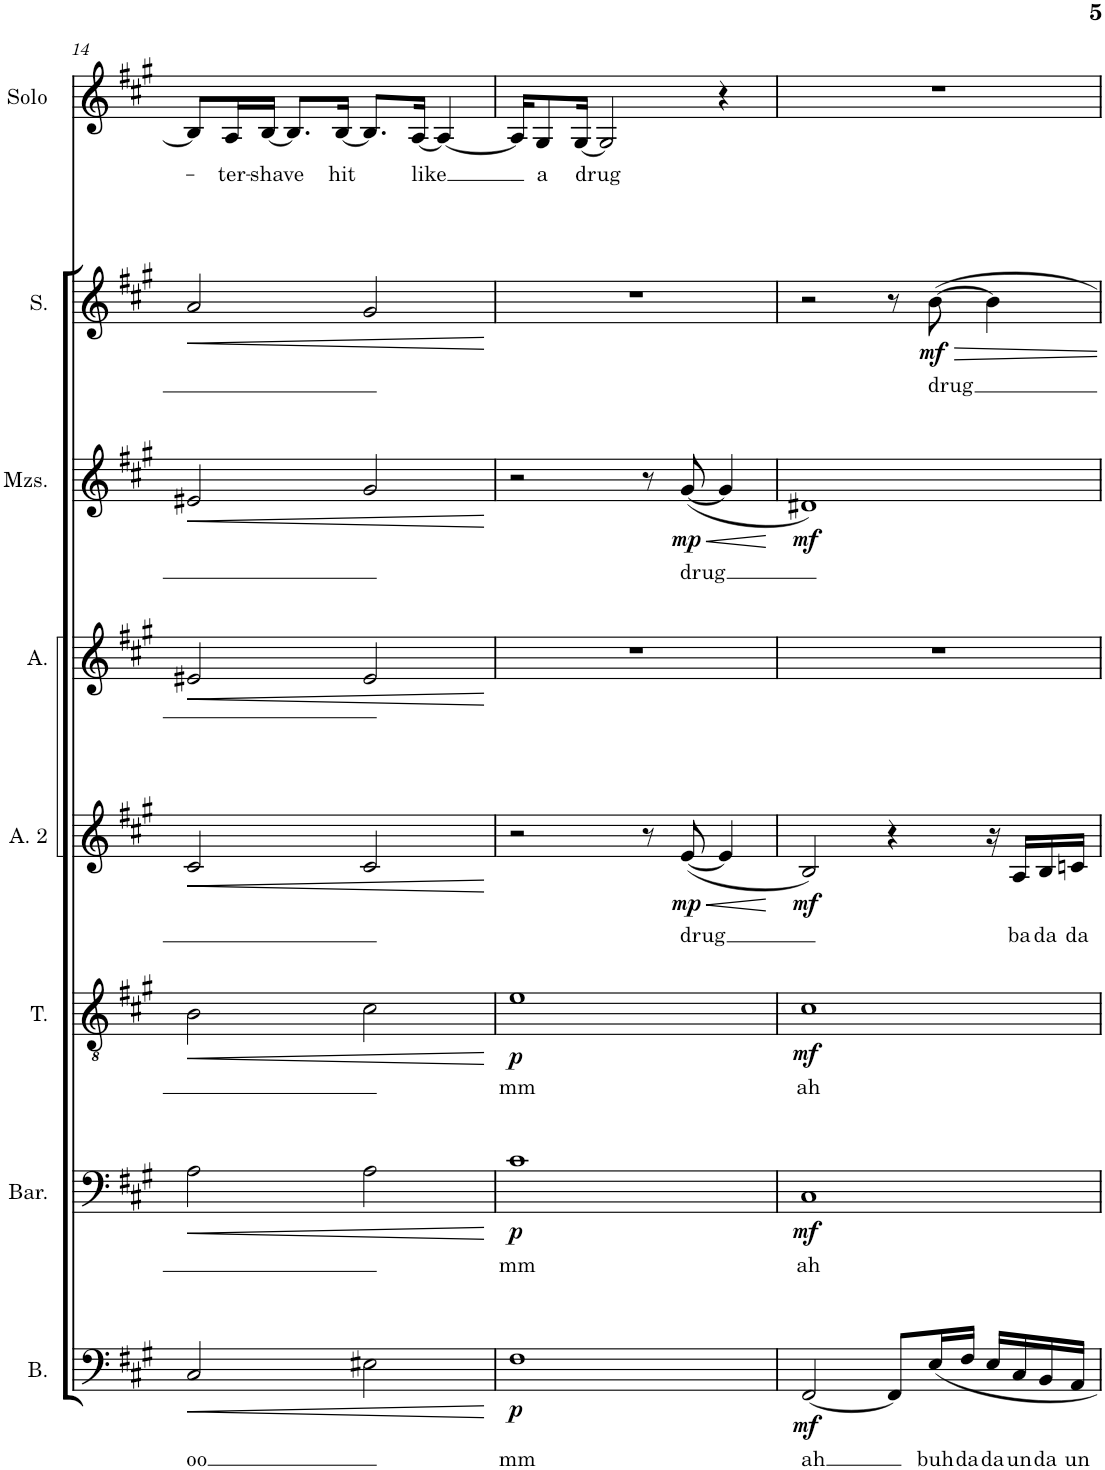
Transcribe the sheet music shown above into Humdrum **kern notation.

**kern	**text	**dynam	**kern	**text	**dynam	**kern	**text	**dynam	**kern	**text	**dynam	**kern	**dynam	**kern	**text	**dynam	**kern	**text	**dynam	**kern	**text
*part8	*part8	*part8	*part7	*part7	*part7	*part6	*part6	*part6	*part5	*part5	*part5	*part4	*part4	*part3	*part3	*part3	*part2	*part2	*part2	*part1	*part1
*staff8	*staff8	*staff8	*staff7	*staff7	*staff7	*staff6	*staff6	*staff6	*staff5	*staff5	*staff5	*staff4	*staff4	*staff3	*staff3	*staff3	*staff2	*staff2	*staff2	*staff1	*staff1
*I"Bass	*	*	*I"Baritone	*	*	*I"Tenor	*	*	*I"Alto 2	*	*	*I"Alto	*	*I"Mezzo-soprano	*	*	*I"Soprano	*	*	*I"Solo	*
*I'B.	*	*	*I'Bar.	*	*	*I'T.	*	*	*I'A. 2	*	*	*I'A.	*	*I'Mzs.	*	*	*I'S.	*	*	*I'Solo	*
!!LO:PB:g=z
*clefF4	*	*	*clefF4	*	*	*clefGv2	*	*	*clefG2	*	*	*clefG2	*	*clefG2	*	*	*clefG2	*	*	*clefG2	*
*k[f#c#g#]	*	*	*k[f#c#g#]	*	*	*k[f#c#g#]	*	*	*k[f#c#g#]	*	*	*k[f#c#g#]	*	*k[f#c#g#]	*	*	*k[f#c#g#]	*	*	*k[f#c#g#]	*
*M4/4	*	*	*M4/4	*	*	*M4/4	*	*	*M4/4	*	*	*M4/4	*	*M4/4	*	*	*M4/4	*	*	*M4/4	*
=14	=14	=14	=14	=14	=14	=14	=14	=14	=14	=14	=14	=14	=14	=14	=14	=14	=14	=14	=14	=14	=14
!	!LO:LY:b	!LO:HP:b	!	!	!LO:HP:b	!	!	!LO:HP:b	!	!	!LO:HP:b	!	!LO:HP:b	!	!	!LO:HP:b	!	!	!LO:HP:b	!	!
2C#/	oo	<	2A\	.	<	2B\	.	<	2c#/	.	<	2e#X/	<	2e#X/	.	<	2a/	.	<	8B/L]	.
!	!	!	!	!	!	!	!	!	!	!	!	!	!	!	!	!	!	!	!	!	!LO:LY:b
.	.	.	.	.	.	.	.	.	.	.	.	.	.	.	.	.	.	.	.	16A/L	-ter-
!	!	!	!	!	!	!	!	!	!	!	!	!	!	!	!	!	!	!	!	!	!LO:LY:b
.	.	.	.	.	.	.	.	.	.	.	.	.	.	.	.	.	.	.	.	[16B/JJ	-shave
.	.	.	.	.	.	.	.	.	.	.	.	.	.	.	.	.	.	.	.	8.B/L]	.
!	!	!	!	!	!	!	!	!	!	!	!	!	!	!	!	!	!	!	!	!	!LO:LY:b
.	.	.	.	.	.	.	.	.	.	.	.	.	.	.	.	.	.	.	.	[16B/Jk	hit
2E#X\	.	.	2A\	.	.	2c#\	.	.	2c#/	.	.	2e#/	.	2g#/	.	.	2g#/	.	.	8.B/L]	.
!	!	!	!	!	!	!	!	!	!	!	!	!	!	!	!	!	!	!	!	!	!LO:LY:b
.	.	.	.	.	.	.	.	.	.	.	.	.	.	.	.	.	.	.	.	[16A/Jk	like
.	.	.	.	.	.	.	.	.	.	.	.	.	.	.	.	.	.	.	.	4A/_	.
.	.	[	.	.	[	.	.	[	.	.	[	.	[	.	.	[	.	.	[	.	.
=15	=15	=15	=15	=15	=15	=15	=15	=15	=15	=15	=15	=15	=15	=15	=15	=15	=15	=15	=15	=15	=15
!	!LO:LY:b	!LO:DY:b	!	!LO:LY:b	!LO:DY:b	!	!LO:LY:b	!LO:DY:b	!	!	!	!	!	!	!	!	!	!	!	!	!
1F#	mm	p	1c#	mm	p	1e	mm	p	2r	.	.	1r	.	2r	.	.	1r	.	.	16A/KL]	.
!	!	!	!	!	!	!	!	!	!	!	!	!	!	!	!	!	!	!	!	!	!LO:LY:b
.	.	.	.	.	.	.	.	.	.	.	.	.	.	.	.	.	.	.	.	8G#/	a
!	!	!	!	!	!	!	!	!	!	!	!	!	!	!	!	!	!	!	!	!	!LO:LY:b
.	.	.	.	.	.	.	.	.	.	.	.	.	.	.	.	.	.	.	.	[16G#/Jk	drug
.	.	.	.	.	.	.	.	.	.	.	.	.	.	.	.	.	.	.	.	2G#/]	.
.	.	.	.	.	.	.	.	.	8r	.	.	.	.	8r	.	.	.	.	.	.	.
!	!	!	!	!	!	!	!	!	!	!LO:LY:b	!LO:HP:b	!	!	!	!LO:LY:b	!LO:HP:b	!	!	!	!	!
!	!	!	!	!	!	!	!	!	!	!	!LO:DY:n=1:b	!	!	!	!	!LO:DY:n=1:b	!	!	!	!	!
.	.	.	.	.	.	.	.	.	([8e/	drug	< mp	.	.	([8g#/	drug	< mp	.	.	.	.	.
.	.	.	.	.	.	.	.	.	4e/]	.	.	.	.	4g#/]	.	.	.	.	.	4r	.
.	.	.	.	.	.	.	.	.	.	.	[	.	.	.	.	[	.	.	.	.	.
=16	=16	=16	=16	=16	=16	=16	=16	=16	=16	=16	=16	=16	=16	=16	=16	=16	=16	=16	=16	=16	=16
!	!LO:LY:b	!LO:DY:b	!	!LO:LY:b	!LO:DY:b	!	!LO:LY:b	!LO:DY:b	!	!	!LO:DY:b	!	!	!	!	!LO:DY:b	!	!	!	!	!
[2FF#/	ah	mf	1C#	ah	mf	1c#	ah	mf	2B/)	.	mf	1r	.	1d#X)	.	mf	2r	.	.	1r	.
8FF#/L]	.	.	.	.	.	.	.	.	4r	.	.	.	.	.	.	.	8r	.	.	.	.
!	!LO:LY:b	!	!	!	!	!	!	!	!	!	!	!	!	!	!	!	!	!LO:LY:b	!LO:DY:b	!	!
16E/L	buh	.	.	.	.	.	.	.	.	.	.	.	.	.	.	.	[8b\	drug	mf	.	.
!	!LO:LY:b	!	!	!	!	!	!	!	!	!	!	!	!	!	!	!	!	!	!	!	!
16F#/JJ	da	.	.	.	.	.	.	.	.	.	.	.	.	.	.	.	.	.	.	.	.
!	!LO:LY:b	!	!	!	!	!	!	!	!	!	!	!	!	!	!	!	!	!	!	!	!
16E/LL	da	.	.	.	.	.	.	.	16r	.	.	.	.	.	.	.	4b\]	.	.	.	.
!	!LO:LY:b	!	!	!	!	!	!	!	!	!LO:LY:b	!	!	!	!	!	!	!	!	!	!	!
16C#/	un	.	.	.	.	.	.	.	16A/LL	ba	.	.	.	.	.	.	.	.	.	.	.
!	!LO:LY:b	!	!	!	!	!	!	!	!	!LO:LY:b	!	!	!	!	!	!	!	!	!	!	!
16BB/	da	.	.	.	.	.	.	.	16B/	da	.	.	.	.	.	.	.	.	.	.	.
!	!LO:LY:b	!	!	!	!	!	!	!	!	!LO:LY:b	!	!	!	!	!	!	!	!	!	!	!
16AA/JJ	un	.	.	.	.	.	.	.	16cn/JJ	da	.	.	.	.	.	.	.	.	.	.	.
=	=	=	=	=	=	=	=	=	=	=	=	=	=	=	=	=	=	=	=	=	=
*-	*-	*-	*-	*-	*-	*-	*-	*-	*-	*-	*-	*-	*-	*-	*-	*-	*-	*-	*-	*-	*-
